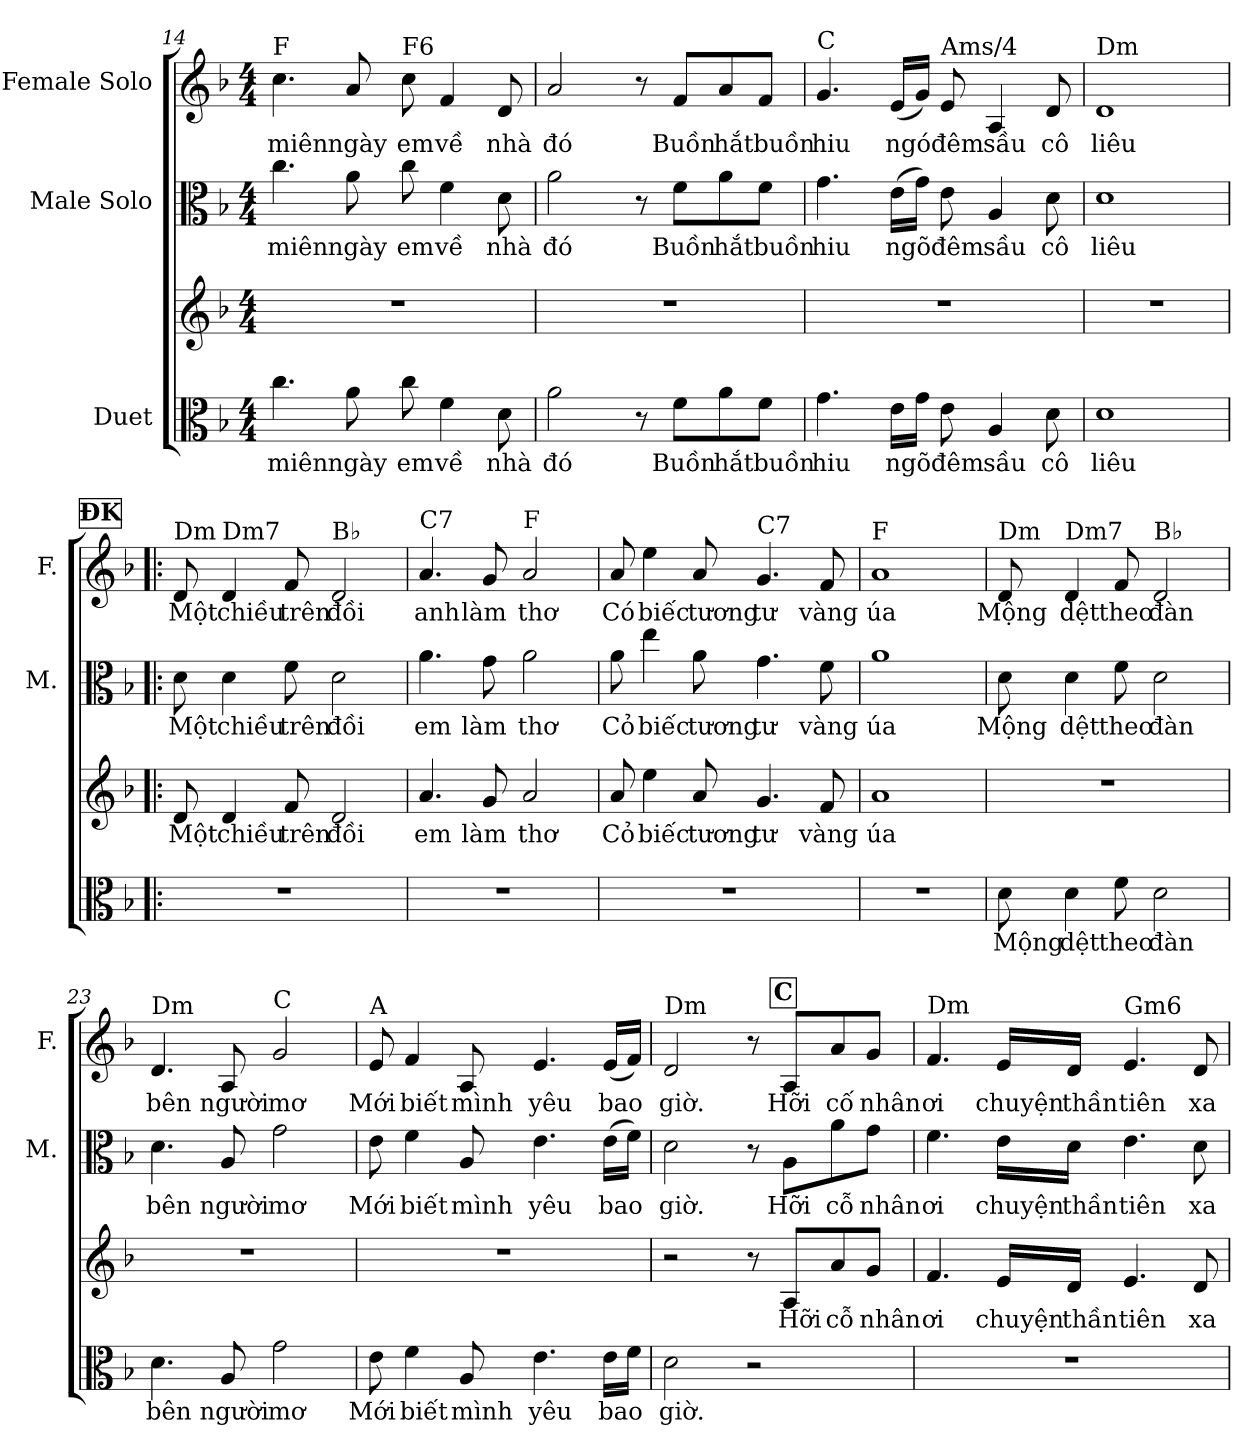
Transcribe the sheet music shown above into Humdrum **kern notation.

**kern	**text	**kern	**text	**kern	**text	**kern	**text
*part3	*part3	*part3	*part3	*part2	*part2	*part1	*part1
*staff4	*staff4	*staff3	*staff3	*staff2	*staff2	*staff1	*staff1
*I"Duet	*	*	*	*I"Male Solo	*	*I"Female Solo	*
*	*	*	*	*I'M.	*	*I'F.	*
!!LO:LB:g=z
*clefC3	*	*clefG2	*	*clefC3	*	*clefG2	*
*k[b-]	*	*k[b-]	*	*k[b-]	*	*k[b-]	*
*F:	*	*F:	*	*F:	*	*F:	*
*M4/4	*	*M4/4	*	*M4/4	*	*M4/4	*
=14	=14	=14	=14	=14	=14	=14	=14
!	!	!	!	!	!	!LO:TX:a:t=F	!
!	!LO:LY:b	!	!	!	!LO:LY:b	!	!LO:LY:b
4.cc\	miên	1r	.	4.cc\	miên	4.cc\	miên
!	!LO:LY:b	!	!	!	!LO:LY:b	!	!LO:LY:b
8a\	ngày	.	.	8a\	ngày	8a/	ngày
!	!	!	!	!	!	!LO:TX:a:t=F6	!
!	!LO:LY:b	!	!	!	!LO:LY:b	!	!LO:LY:b
8cc\	em	.	.	8cc\	em	8cc\	em
!	!LO:LY:b	!	!	!	!LO:LY:b	!	!LO:LY:b
4f\	về	.	.	4f\	về	4f/	về
!	!LO:LY:b	!	!	!	!LO:LY:b	!	!LO:LY:b
8d\	nhà	.	.	8d\	nhà	8d/	nhà
=15	=15	=15	=15	=15	=15	=15	=15
!	!LO:LY:b	!	!	!	!LO:LY:b	!	!LO:LY:b
2a\	đó	1r	.	2a\	đó	2a/	đó
8r	.	.	.	8r	.	8r	.
!	!LO:LY:b	!	!	!	!LO:LY:b	!	!LO:LY:b
8f\L	Buồn	.	.	8f\L	Buồn	8f/L	Buồn
!	!LO:LY:b	!	!	!	!LO:LY:b	!	!LO:LY:b
8a\	hắt	.	.	8a\	hắt	8a/	hắt
!	!LO:LY:b	!	!	!	!LO:LY:b	!	!LO:LY:b
8f\J	buồn	.	.	8f\J	buồn	8f/J	buồn
=16	=16	=16	=16	=16	=16	=16	=16
!	!	!	!	!	!	!LO:TX:a:t=C	!
!	!LO:LY:b	!	!	!	!LO:LY:b	!	!LO:LY:b
4.g\	hiu	1r	.	4.g\	hiu	4.g/	hiu
!	!LO:LY:b	!	!	!	!LO:LY:b	!	!LO:LY:b
16e\LL	ngõ	.	.	(>16e\LL	ngõ	(16e/LL	ngó
16g\JJ	.	.	.	16g\JJ)	.	16g/JJ)	.
!	!	!	!	!	!	!LO:TX:a:t=Ams/4	!
!	!LO:LY:b	!	!	!	!LO:LY:b	!	!LO:LY:b
8e\	đêm	.	.	8e\	đêm	8e/	đêm
!	!LO:LY:b	!	!	!	!LO:LY:b	!	!LO:LY:b
4A/	sầu	.	.	4A/	sầu	4A/	sầu
!	!LO:LY:b	!	!	!	!LO:LY:b	!	!LO:LY:b
8d\	cô	.	.	8d\	cô	8d/	cô
=17	=17	=17	=17	=17	=17	=17	=17
!	!	!	!	!	!	!LO:TX:a:t=Dm	!
!	!LO:LY:b	!	!	!	!LO:LY:b	!	!LO:LY:b
1d	liêu	1r	.	1d	liêu	1d	liêu
!!LO:PB:g=z
!!LO:REH:place=s1:a:B:fs=14:t=ĐK
=18!|:	=18!|:	=18!|:	=18!|:	=18!|:	=18!|:	=18!|:	=18!|:
!	!	!	!	!	!	!LO:TX:a:t=Dm	!
!	!	!	!LO:LY:b	!	!LO:LY:b	!	!LO:LY:b
1r	.	8d/	Một	8d\	Một	8d/	Một
!	!	!	!	!	!	!LO:TX:a:t=Dm7	!
!	!	!	!LO:LY:b	!	!LO:LY:b	!	!LO:LY:b
.	.	4d/	chiều	4d\	chiều	4d/	chiều
!	!	!	!LO:LY:b	!	!LO:LY:b	!	!LO:LY:b
.	.	8f/	trên	8f\	trên	8f/	trên
!	!	!	!	!	!	!LO:TX:a:t=B♭	!
!	!	!	!LO:LY:b	!	!LO:LY:b	!	!LO:LY:b
.	.	2d/	đồi	2d\	đồi	2d/	đồi
=19	=19	=19	=19	=19	=19	=19	=19
!	!	!	!	!	!	!LO:TX:a:t=C7	!
!	!	!	!LO:LY:b	!	!LO:LY:b	!	!LO:LY:b
1r	.	4.a/	em	4.a\	em	4.a/	anh
!	!	!	!LO:LY:b	!	!LO:LY:b	!	!LO:LY:b
.	.	8g/	làm	8g\	làm	8g/	làm
!	!	!	!	!	!	!LO:TX:a:t=F	!
!	!	!	!LO:LY:b	!	!LO:LY:b	!	!LO:LY:b
.	.	2a/	thơ	2a\	thơ	2a/	thơ
=20	=20	=20	=20	=20	=20	=20	=20
!	!	!	!LO:LY:b	!	!LO:LY:b	!	!LO:LY:b
1r	.	8a/	Cỏ	8a\	Cỏ	8a/	Có
!	!	!	!LO:LY:b	!	!LO:LY:b	!	!LO:LY:b
.	.	4ee\	biếc	4ee\	biếc	4ee\	biếc
!	!	!	!LO:LY:b	!	!LO:LY:b	!	!LO:LY:b
.	.	8a/	tương	8a\	tương	8a/	tương
!	!	!	!	!	!	!LO:TX:a:t=C7	!
!	!	!	!LO:LY:b	!	!LO:LY:b	!	!LO:LY:b
.	.	4.g/	tư	4.g\	tư	4.g/	tư
!	!	!	!LO:LY:b	!	!LO:LY:b	!	!LO:LY:b
.	.	8f/	vàng	8f\	vàng	8f/	vàng
=21	=21	=21	=21	=21	=21	=21	=21
!	!	!	!	!	!	!LO:TX:a:t=F	!
!	!	!	!LO:LY:b	!	!LO:LY:b	!	!LO:LY:b
1r	.	1a	úa	1a	úa	1a	úa
=22	=22	=22	=22	=22	=22	=22	=22
!	!	!	!	!	!	!LO:TX:a:t=Dm	!
!	!LO:LY:b	!	!	!	!LO:LY:b	!	!LO:LY:b
8d\	Mộng	1r	.	8d\	Mộng	8d/	Mộng
!	!	!	!	!	!	!LO:TX:a:t=Dm7	!
!	!LO:LY:b	!	!	!	!LO:LY:b	!	!LO:LY:b
4d\	dệt	.	.	4d\	dệt	4d/	dệt
!	!LO:LY:b	!	!	!	!LO:LY:b	!	!LO:LY:b
8f\	theo	.	.	8f\	theo	8f/	theo
!	!	!	!	!	!	!LO:TX:a:t=B♭	!
!	!LO:LY:b	!	!	!	!LO:LY:b	!	!LO:LY:b
2d\	đàn	.	.	2d\	đàn	2d/	đàn
!!LO:LB:g=z
=23	=23	=23	=23	=23	=23	=23	=23
!	!	!	!	!	!	!LO:TX:a:t=Dm	!
!	!LO:LY:b	!	!	!	!LO:LY:b	!	!LO:LY:b
4.d\	bên	1r	.	4.d\	bên	4.d/	bên
!	!LO:LY:b	!	!	!	!LO:LY:b	!	!LO:LY:b
8A/	người	.	.	8A/	người	8A/	người
!	!	!	!	!	!	!LO:TX:a:t=C	!
!	!LO:LY:b	!	!	!	!LO:LY:b	!	!LO:LY:b
2g\	mơ	.	.	2g\	mơ	2g/	mơ
=24	=24	=24	=24	=24	=24	=24	=24
!	!	!	!	!	!	!LO:TX:a:t=A	!
!	!LO:LY:b	!	!	!	!LO:LY:b	!	!LO:LY:b
8e\	Mới	1r	.	8e\	Mới	8e/	Mới
!	!LO:LY:b	!	!	!	!LO:LY:b	!	!LO:LY:b
4f\	biết	.	.	4f\	biết	4f/	biết
!	!LO:LY:b	!	!	!	!LO:LY:b	!	!LO:LY:b
8A/	mình	.	.	8A/	mình	8A/	mình
!	!LO:LY:b	!	!	!	!LO:LY:b	!	!LO:LY:b
4.e\	yêu	.	.	4.e\	yêu	4.e/	yêu
!	!LO:LY:b	!	!	!	!LO:LY:b	!	!LO:LY:b
16e\LL	bao	.	.	(>16e\LL	bao	(16e/LL	bao
16f\JJ	.	.	.	16f\JJ)	.	16f/JJ)	.
!!LO:REH:place=s1:a:B:fs=14:t=C:qo=2.5
=25	=25	=25	=25	=25	=25	=25	=25
!	!	!	!	!	!	!LO:TX:a:t=Dm	!
!	!LO:LY:b	!	!	!	!LO:LY:b	!	!LO:LY:b
2d\	giờ.	2r	.	2d\	giờ.	2d/	giờ.
2r	.	8r	.	8r	.	8r	.
!	!	!	!LO:LY:b	!	!LO:LY:b	!	!LO:LY:b
.	.	8A/L	Hỡi	8A\L	Hỡi	8A/L	Hỡi
!	!	!	!LO:LY:b	!	!LO:LY:b	!	!LO:LY:b
.	.	8a/	cỗ	8a\	cỗ	8a/	cố
!	!	!	!LO:LY:b	!	!LO:LY:b	!	!LO:LY:b
.	.	8g/J	nhân	8g\J	nhân	8g/J	nhân
=26	=26	=26	=26	=26	=26	=26	=26
!	!	!	!	!	!	!LO:TX:a:t=Dm	!
!	!	!	!LO:LY:b	!	!LO:LY:b	!	!LO:LY:b
1r	.	4.f/	ơi	4.f\	ơi	4.f/	ơi
!	!	!	!LO:LY:b	!	!LO:LY:b	!	!LO:LY:b
.	.	16e/LL	chuyện	16e\LL	chuyện	16e/LL	chuyện
!	!	!	!LO:LY:b	!	!LO:LY:b	!	!LO:LY:b
.	.	16d/JJ	thần	16d\JJ	thần	16d/JJ	thần
!	!	!	!	!	!	!LO:TX:a:t=Gm6	!
!	!	!	!LO:LY:b	!	!LO:LY:b	!	!LO:LY:b
.	.	4.e/	tiên	4.e\	tiên	4.e/	tiên
!	!	!	!LO:LY:b	!	!LO:LY:b	!	!LO:LY:b
.	.	8d/	xa	8d\	xa	8d/	xa
=	=	=	=	=	=	=	=
*-	*-	*-	*-	*-	*-	*-	*-
